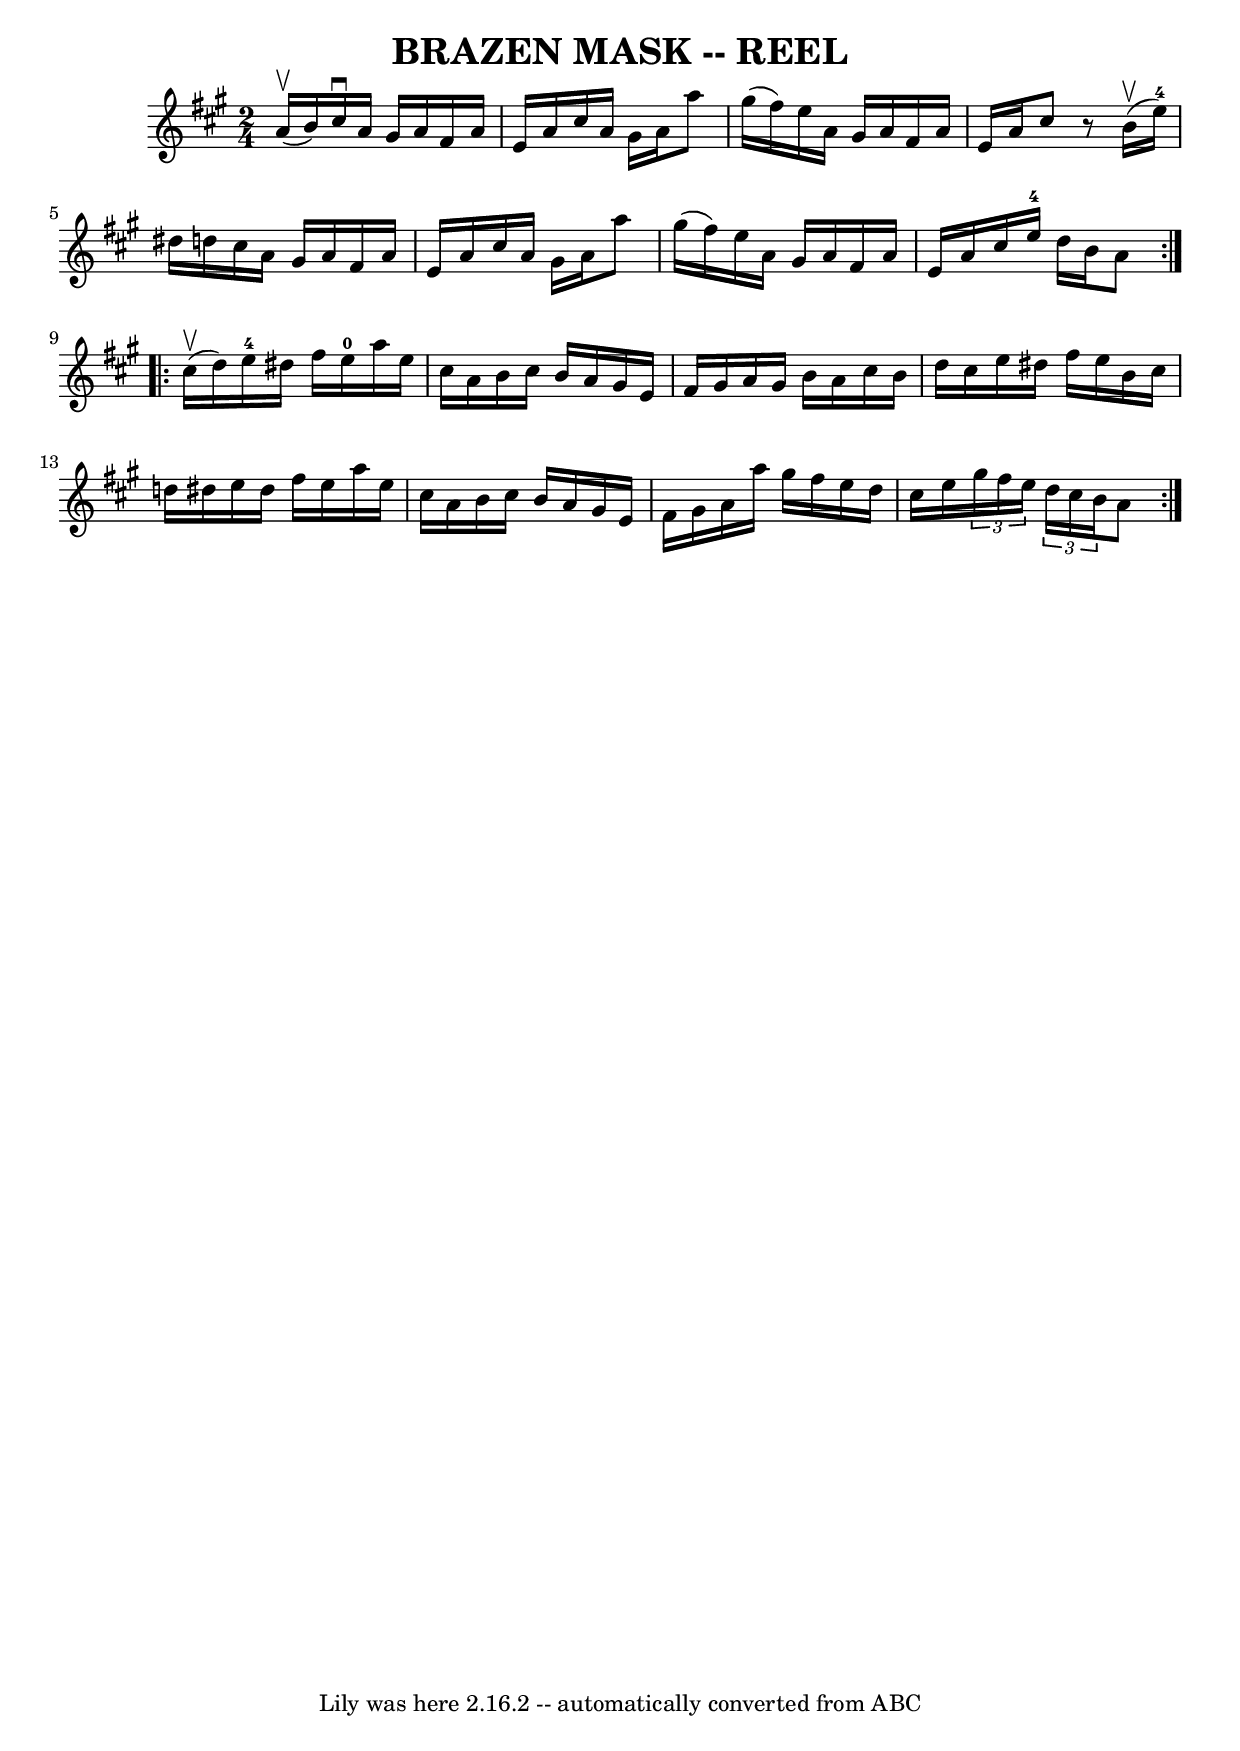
\version "2.16.2"
\include "Mammoth.ily"
\header {
  %% book = "Ryan's Mammoth Collection of Fiddle Tunes"
  crossRefNumber = "1"
  footnotes = ""
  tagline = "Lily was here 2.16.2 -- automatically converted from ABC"
  title = "BRAZEN MASK -- REEL"

}
voicedefault =  {



  \repeat volta 2 {

    \time 2/4 
    \key a \major     a'16 (^\upbow b'16)  |
    cis''16^\downbow a'16 gis'16 a'16 fis'16 a'16 e'16 a'16     |
    cis''16 a'16 gis'16 a'16 a''8 gis''16 (fis''16)  |
    e''16 a'16 gis'16 a'16 fis'16 a'16 e'16 a'16   |
    cis''8    r8 b'16 (^\upbow e''16-4) dis''16 d''!16    |
    cis''16 a'16 gis'16 a'16 fis'16 a'16 e'16         a'16     |
    cis''16 a'16 gis'16 a'16 a''8 gis''16 (     fis''16)    |
    e''16 a'16 gis'16 a'16 fis'16 a'16         e'16 a'16     |
    cis''16 e''16-4 d''16 b'16 a'8    
  }    
  
  \repeat volta 2 {     cis''16 (^\upbow d''16)    |
    e''16-4      dis''16 fis''16 e''16-0 a''16 e''16 cis''16 a'16      |
    b'16 cis''16 b'16 a'16 gis'16 e'16 fis'16         gis'16     |
    a'16 gis'16 b'16 a'16 cis''16 b'16 d''16      cis''16     |
    e''16 dis''16 fis''16 e''16 b'16         cis''16 d''!16 dis''16     |
    e''16 dis''16 fis''16         e''16 a''16 e''16 cis''16 a'16     |
    b'16 cis''16         b'16 a'16 gis'16 e'16 fis'16 gis'16     |
    a'16 a''16       gis''16 fis''16 e''16 d''16 cis''16 e''16     |
    
    \times 2/3 { gis''16 fis''16 e''16  
	       }   \times 2/3 { d''16 cis''16 
				b'16  
			      } a'8    
  }   

}

\score{
  <<

    \context Staff="default"
    {
      \voicedefault 
      
    }

  >>
  \layout {
    
  }
  \midi {
  }

}
